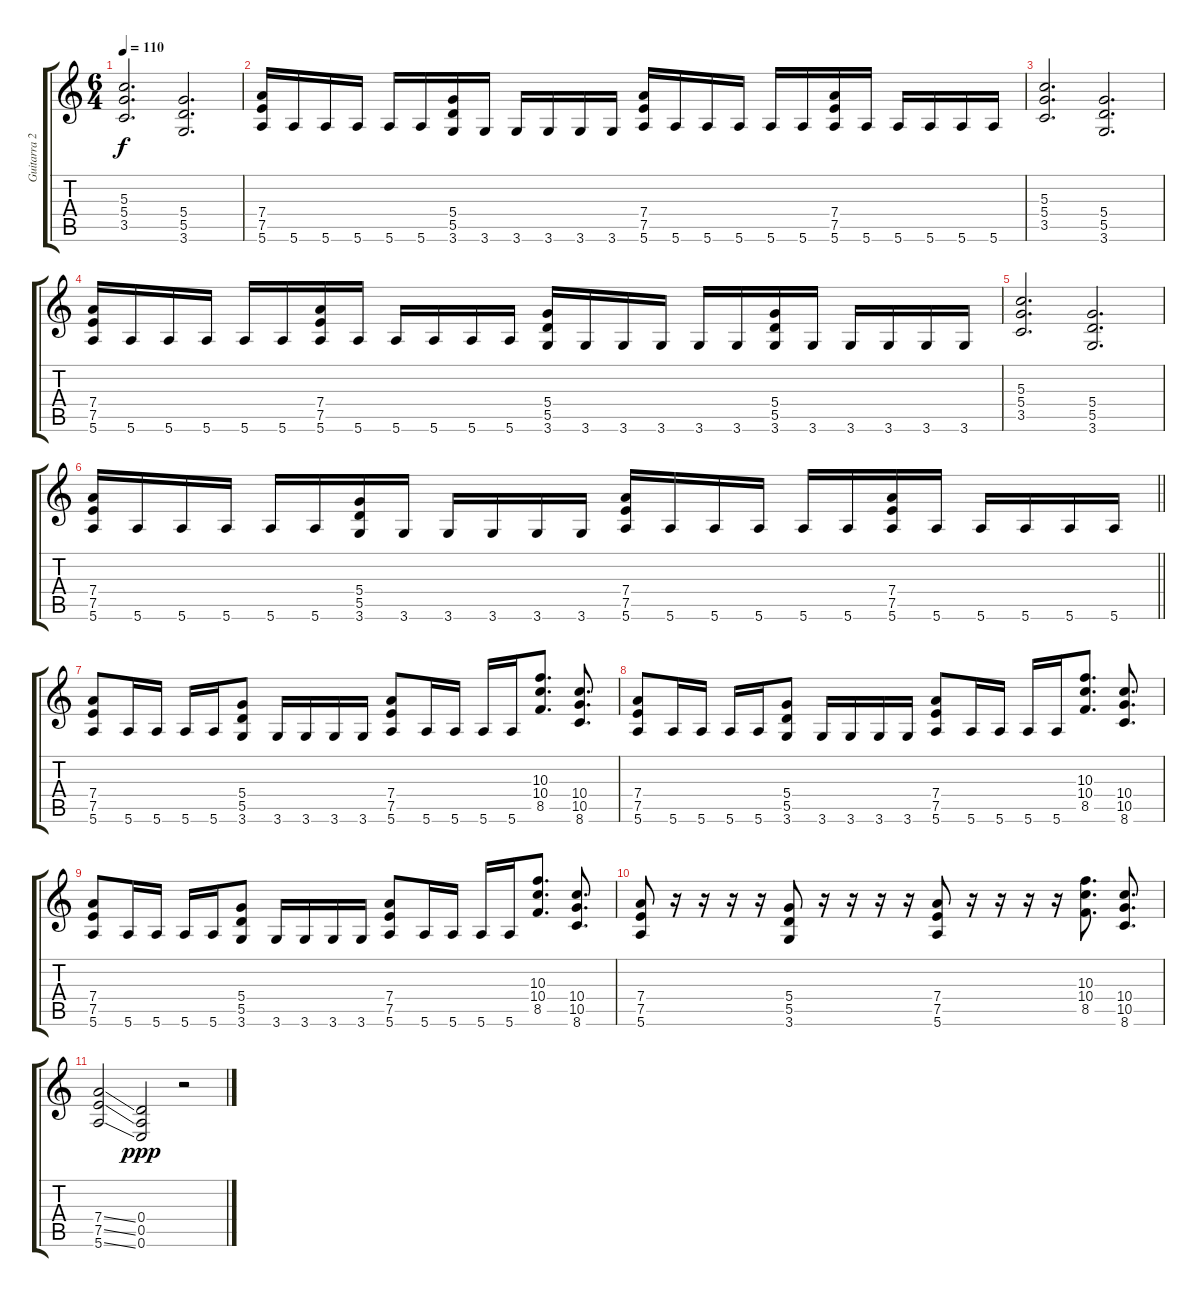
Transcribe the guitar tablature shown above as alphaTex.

\track ("Guitarra 2" "Guitarra 2") {instrument distortionguitar}
\staff {score tabs}
\tuning (E4 B3 G3 D3 A2 E2) {hide}
\ts (6 4)
\tempo 110
\clef g2
\ks c
(5.3 5.4 3.5).2{d dy f volume 11 instrument distortionguitar} (5.4 5.5 3.6).2{d} |
(7.4 7.5 5.6).16 5.6.16 5.6.16 5.6.16 5.6.16 5.6.16 (5.4 5.5 3.6).16 3.6.16 3.6.16 3.6.16 3.6.16 3.6.16 (7.4 7.5 5.6).16 5.6.16 5.6.16 5.6.16 5.6.16 5.6.16 (7.4 7.5 5.6).16 5.6.16 5.6.16 5.6.16 5.6.16 5.6.16 |
(5.3 5.4 3.5).2{d volume 11 instrument distortionguitar} (5.4 5.5 3.6).2{d} |
(7.4 7.5 5.6).16 5.6.16 5.6.16 5.6.16 5.6.16 5.6.16 (7.4 7.5 5.6).16 5.6.16 5.6.16 5.6.16 5.6.16 5.6.16 (5.4 5.5 3.6).16 3.6.16 3.6.16 3.6.16 3.6.16 3.6.16 (5.4 5.5 3.6).16 3.6.16 3.6.16 3.6.16 3.6.16 3.6.16 |
(5.3 5.4 3.5).2{d volume 11 instrument distortionguitar} (5.4 5.5 3.6).2{d} |
\barLineRight lightlight
(7.4 7.5 5.6).16 5.6.16 5.6.16 5.6.16 5.6.16 5.6.16 (5.4 5.5 3.6).16 3.6.16 3.6.16 3.6.16 3.6.16 3.6.16 (7.4 7.5 5.6).16 5.6.16 5.6.16 5.6.16 5.6.16 5.6.16 (7.4 7.5 5.6).16 5.6.16 5.6.16 5.6.16 5.6.16 5.6.16 |
(7.4 7.5 5.6).8 5.6.16 5.6.16 5.6.16 5.6.16 (5.4 5.5 3.6).8 3.6.16 3.6.16 3.6.16 3.6.16 (7.4 7.5 5.6).8 5.6.16 5.6.16 5.6.16 5.6.16 (10.3 10.4 8.5).8{d} (10.4 10.5 8.6).8{d} |
(7.4 7.5 5.6).8 5.6.16 5.6.16 5.6.16 5.6.16 (5.4 5.5 3.6).8 3.6.16 3.6.16 3.6.16 3.6.16 (7.4 7.5 5.6).8 5.6.16 5.6.16 5.6.16 5.6.16 (10.3 10.4 8.5).8{d} (10.4 10.5 8.6).8{d} |
(7.4 7.5 5.6).8 5.6.16 5.6.16 5.6.16 5.6.16 (5.4 5.5 3.6).8 3.6.16 3.6.16 3.6.16 3.6.16 (7.4 7.5 5.6).8 5.6.16 5.6.16 5.6.16 5.6.16 (10.3 10.4 8.5).8{d} (10.4 10.5 8.6).8{d} |
(7.4 7.5 5.6).8 r.16 r.16 r.16 r.16 (5.4 5.5 3.6).8 r.16 r.16 r.16 r.16 (7.4 7.5 5.6).8 r.16 r.16 r.16 r.16 (10.3 10.4 8.5).8{d} (10.4 10.5 8.6).8{d} |
(7.4{ss} 7.5{ss} 5.6{ss}).2 (0.4 0.5 0.6).2{dy ppp} r.2
